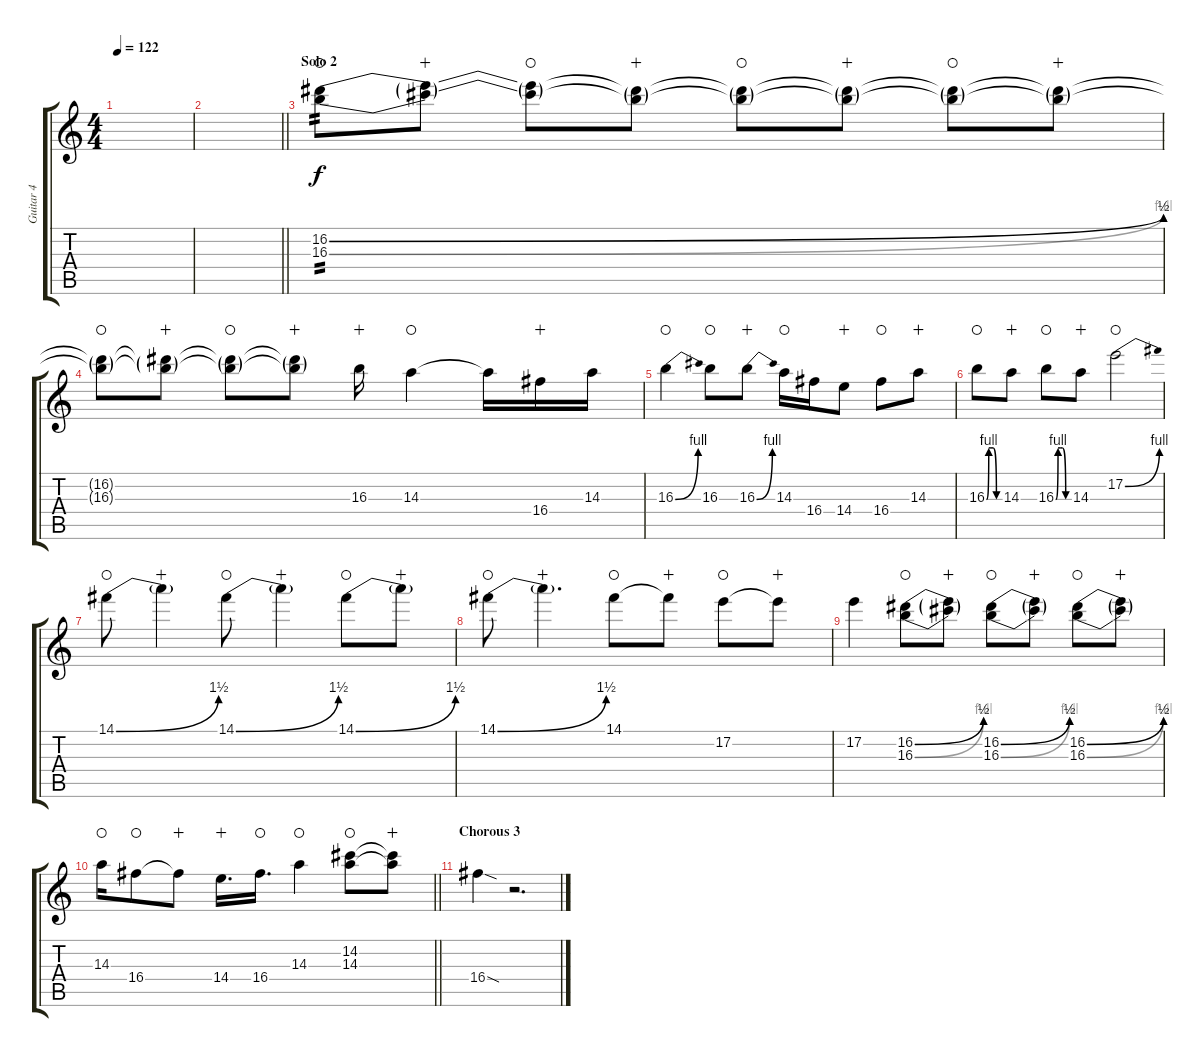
\track ("Guitar 4" "Guitar 4") {instrument electricguitarclean}
\staff {score tabs}
\tuning (E4 B3 G3 D3 A2 E2) {hide}
\ts (4 4)
\tempo 122
\clef g2
\ks c
|
\barLineRight lightlight
|
\section ("" "Solo 2")
(16.2{be (bend 0 0 60 2)} 16.3{be (bend 0 0 60 4)}).8{tp 2 volume 10 waho} (16.2{t} 16.3{t}).8{wahc} (16.2{t} 16.3{t}).8{waho} (16.2{t} 16.3{t}).8{wahc} (16.2{t} 16.3{t}).8{waho} (16.2{t} 16.3{t}).8{wahc} (16.2{t} 16.3{t}).8{waho} (16.2{t} 16.3{t}).8{wahc} |
(16.2{t} 16.3{t}).8{waho} (16.2{t} 16.3{t}).8{wahc} (16.2{t} 16.3{t}).8{waho} (16.2{t} 16.3{t}).8{wahc} 16.3.16{wahc} 14.3.4{waho} 14.3{t}.16 16.4.16{wahc} 14.3.16 |
16.3{be (bend 0 0 60 4)}.4{waho} 16.3.8{waho} 16.3{be (bend 0 0 60 4)}.8{wahc} 14.3.16{waho} 16.4.16 14.4.8{wahc} 16.4.8{waho} 14.3.8{wahc} |
16.3{be (custom 0 0 10 4 20 4 30 4 45 0 60 0)}.8{waho} 14.3.8{wahc} 16.3{be (custom 0 0 10 4 20 4 30 4 45 0 60 0)}.8{waho} 14.3.8{wahc} 17.2{be (bend 0 0 60 4)}.2{waho} |
14.1{be (bend 0 0 60 6)}.8{volume 8 waho} 14.1{t}.4{wahc} 14.1{be (bend 0 0 60 6)}.8{waho} 14.1{t}.4{wahc} 14.1{be (bend 0 0 60 6)}.8{waho} 14.1{t}.8{wahc} |
14.1{be (bend 0 0 60 6)}.8{waho} 14.1{t}.4{d wahc} 14.1.8{waho} 14.1{t}.8{wahc} 17.2.8{waho} 17.2{t}.8{wahc} |
17.2.4{volume 10} (16.2{be (bend 0 0 60 2)} 16.3{be (bend 0 0 60 4)}).8{waho} (16.2{t} 16.3{t}).8{wahc} (16.2{be (bend 0 0 60 2)} 16.3{be (bend 0 0 60 4)}).8{waho} (16.2{t} 16.3{t}).8{wahc} (16.2{be (bend 0 0 60 2)} 16.3{be (bend 0 0 60 4)}).8{waho} (16.2{t} 16.3{t}).8{wahc} |
\barLineRight lightlight
14.3.16{waho} 16.4.8{waho} 16.4{t}.8{wahc} 14.4.16{d wahc} 16.4.16{d waho} 14.3.4{waho} (14.2 14.3).8{waho} (14.2{t} 14.3{t}).8{wahc} |
\section ("" "Chorous 3")
16.4{sod}.4{volume 8} r.2{d}
